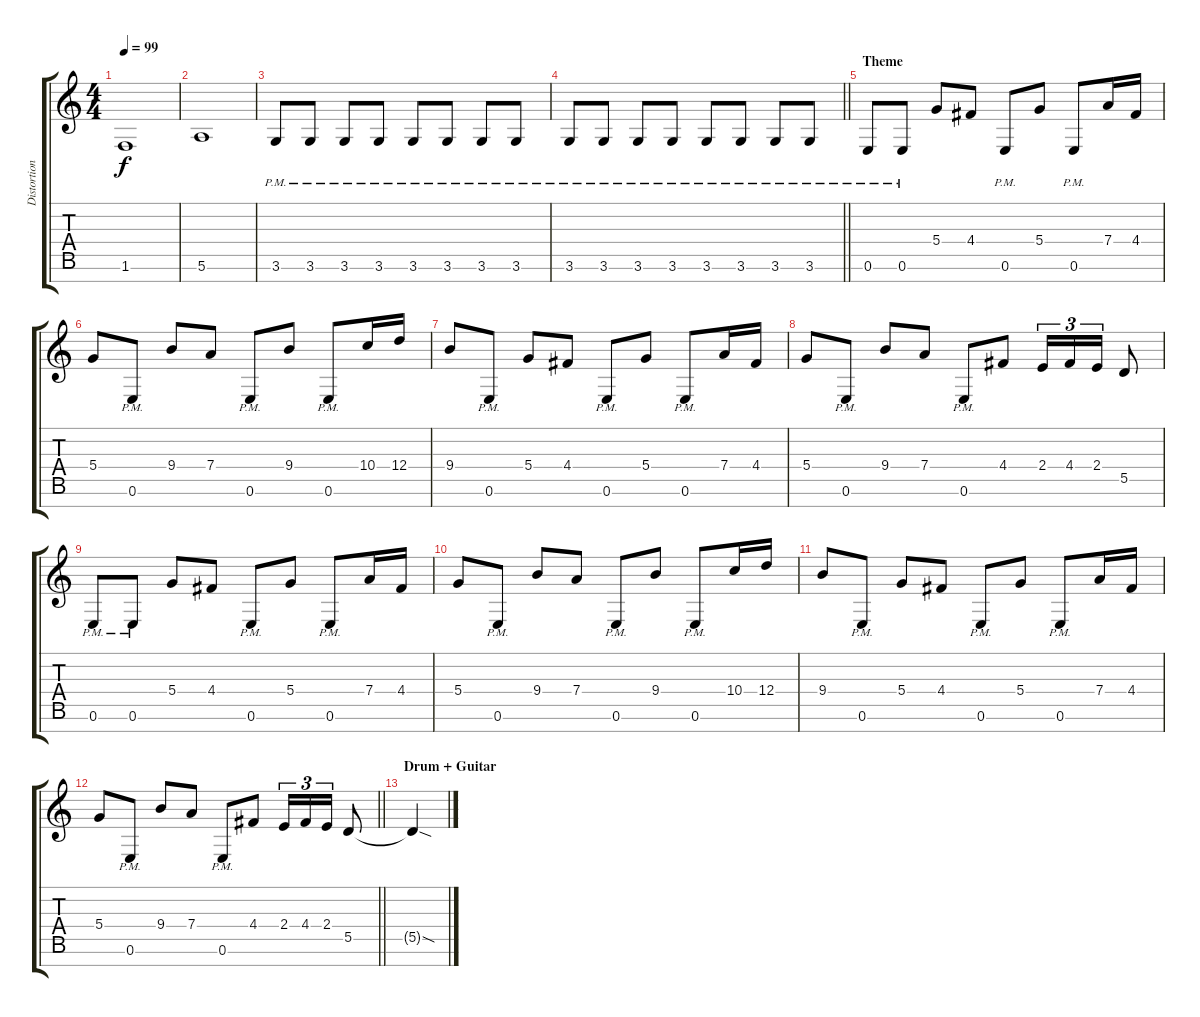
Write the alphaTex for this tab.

\track ("Distortion Guitar" "Distortion") {instrument distortionguitar}
\staff {score tabs}
\tuning (E4 B3 G3 D3 A2 E2 B1) {hide}
\ts (4 4)
\tempo 99
\clef g2
\ks c
1.6.1{dy f} |
5.6.1 |
3.6{pm}.8 3.6{pm}.8 3.6{pm}.8 3.6{pm}.8 3.6{pm}.8 3.6{pm}.8 3.6{pm}.8 3.6{pm}.8 |
\barLineRight lightlight
3.6{pm}.8 3.6{pm}.8 3.6{pm}.8 3.6{pm}.8 3.6{pm}.8 3.6{pm}.8 3.6{pm}.8 3.6{pm}.8 |
\section ("" "Theme")
0.6{pm}.8 0.6{pm}.8 5.4.8 4.4.8 0.6{pm}.8 5.4.8 0.6{pm}.8 7.4.16 4.4.16 |
5.4.8 0.6{pm}.8 9.4.8 7.4.8 0.6{pm}.8 9.4.8 0.6{pm}.8 10.4.16 12.4.16 |
9.4.8 0.6{pm}.8 5.4.8 4.4.8 0.6{pm}.8 5.4.8 0.6{pm}.8 7.4.16 4.4.16 |
5.4.8 0.6{pm}.8 9.4.8 7.4.8 0.6{pm}.8 4.4.8 2.4.16{tu (3 2)} 4.4.16{tu (3 2)} 2.4.16{tu (3 2)} 5.5.8 |
0.6{pm}.8 0.6{pm}.8 5.4.8 4.4.8 0.6{pm}.8 5.4.8 0.6{pm}.8 7.4.16 4.4.16 |
5.4.8 0.6{pm}.8 9.4.8 7.4.8 0.6{pm}.8 9.4.8 0.6{pm}.8 10.4.16 12.4.16 |
9.4.8 0.6{pm}.8 5.4.8 4.4.8 0.6{pm}.8 5.4.8 0.6{pm}.8 7.4.16 4.4.16 |
\barLineRight lightlight
5.4.8 0.6{pm}.8 9.4.8 7.4.8 0.6{pm}.8 4.4.8 2.4.16{tu (3 2)} 4.4.16{tu (3 2)} 2.4.16{tu (3 2)} 5.5.8 |
\section ("" "Drum + Guitar")
5.5{sod t}.4
